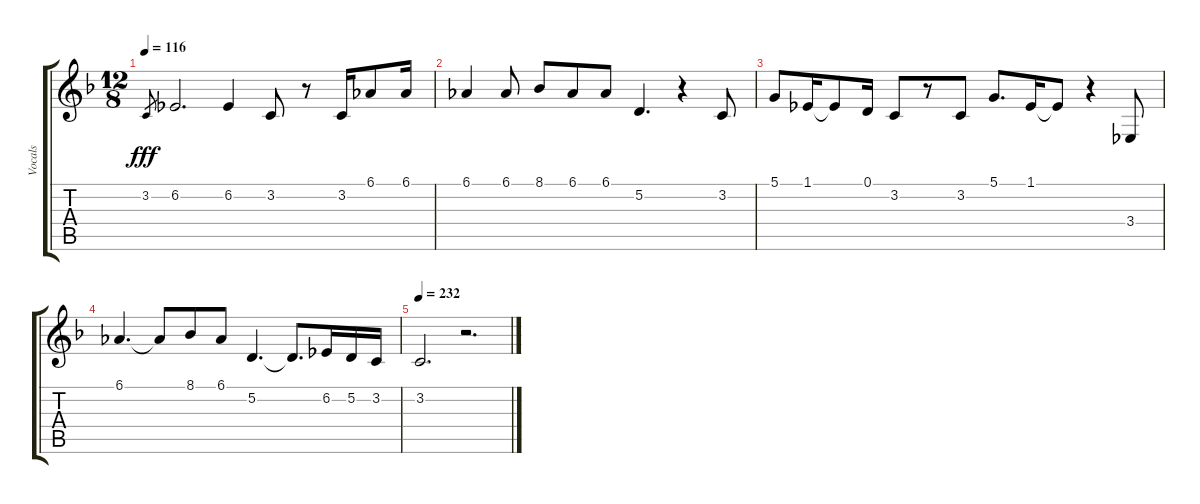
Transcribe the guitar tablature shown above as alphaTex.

\track ("Vocals" "Vocals") {instrument choiraahs}
\staff {score tabs}
\tuning (D4 A3 F3 C3 G2 D2) {hide}
\ts (12 8)
\tempo 116
\clef g2
\ks f
3.2.8{gr dy fff} 6.2.2{d} 6.2.4 3.2.8 r.8 3.2.16 6.1.8 6.1.16 |
6.1.4 6.1.8 8.1.8 6.1.8 6.1.8 5.2.4{d} r.4 3.2.8 |
5.1.8 1.1.16 1.1{t}.8 0.1.16 3.2.8 r.8 3.2.8 5.1.8{d} 1.1.16 1.1{t}.8 r.4 3.4.8 |
6.1.4{d} 6.1{t}.8 8.1.8 6.1.8 5.2.4{d} 5.2{t}.8{d} 6.2.16 5.2.16 3.2.16 |
\tempo 232
3.2.2{d} r.2{d}
